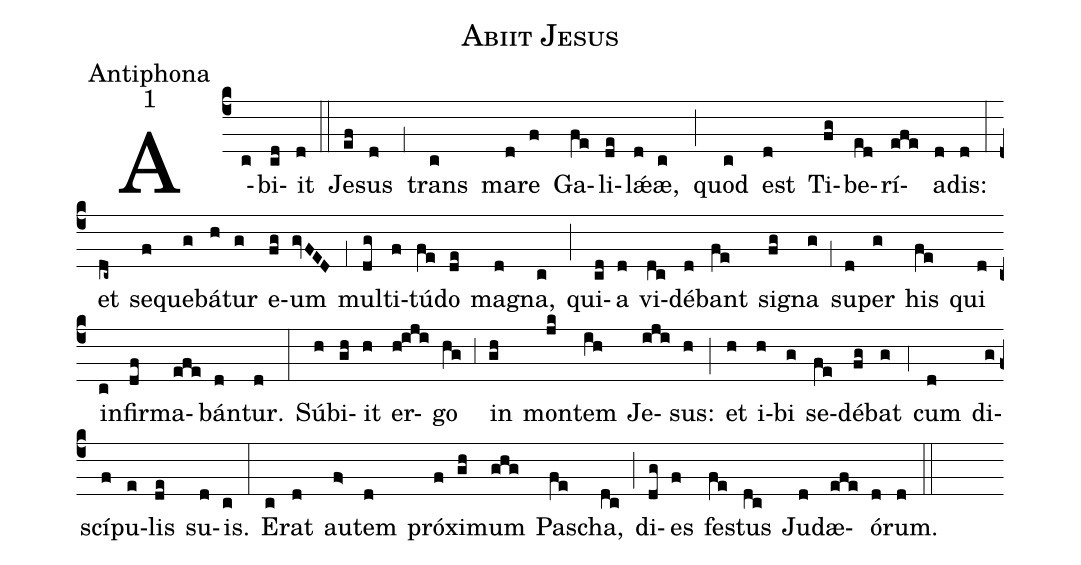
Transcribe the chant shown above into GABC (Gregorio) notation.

name:Abiit Jesus;
office-part:Antiphona;
mode:1;
%%
(c4) A(c)bi(cd)it(d) (::)
Je(ef)sus(d) (,1) trans(c) ma(d)re(f) Ga(fe)li(de)l<sp>'ae</sp>(d)æ,(c) (;) quod(c) est(d) Ti(fg)be(ed)rí(efe)a(d)dis:(d) (:)
et(dc~) se(f)que(g)bá(h)tur(g) e(fg)um(gvFED) (,1) mul(dg)ti(f)tú(fe)do(de) ma(d)gna,(c) (;) qui(cd)a(d) vi(dc)dé(d)bant(fe) si(fg)gna(g) (,1) su(d)per(g) his(fe) qui(d) in(c)fir(df)ma(efe)bán(d)tur.(d) (:)
Sú(h)bi(gh)it(h) er(h!iji)go(hg) (,3) in(gh) mon(jk)tem(ih) Je(iji)sus:(h) (;) et(h) i(h)bi(g) se(fe)dé(fg)bat(g) (,4) cum(d) di(g)scí(f)pu(e)lis(de) su(d)is.(c) (:)
E(c)rat(d) au(f>)tem(d) pró(f)xi(gh)mum(ghg) Pa(fe)scha,(dc) (;) di(dg)es(f) fe(fe)stus(dc) Ju(d)dæ(efe)ó(d)rum.(d) (::)
